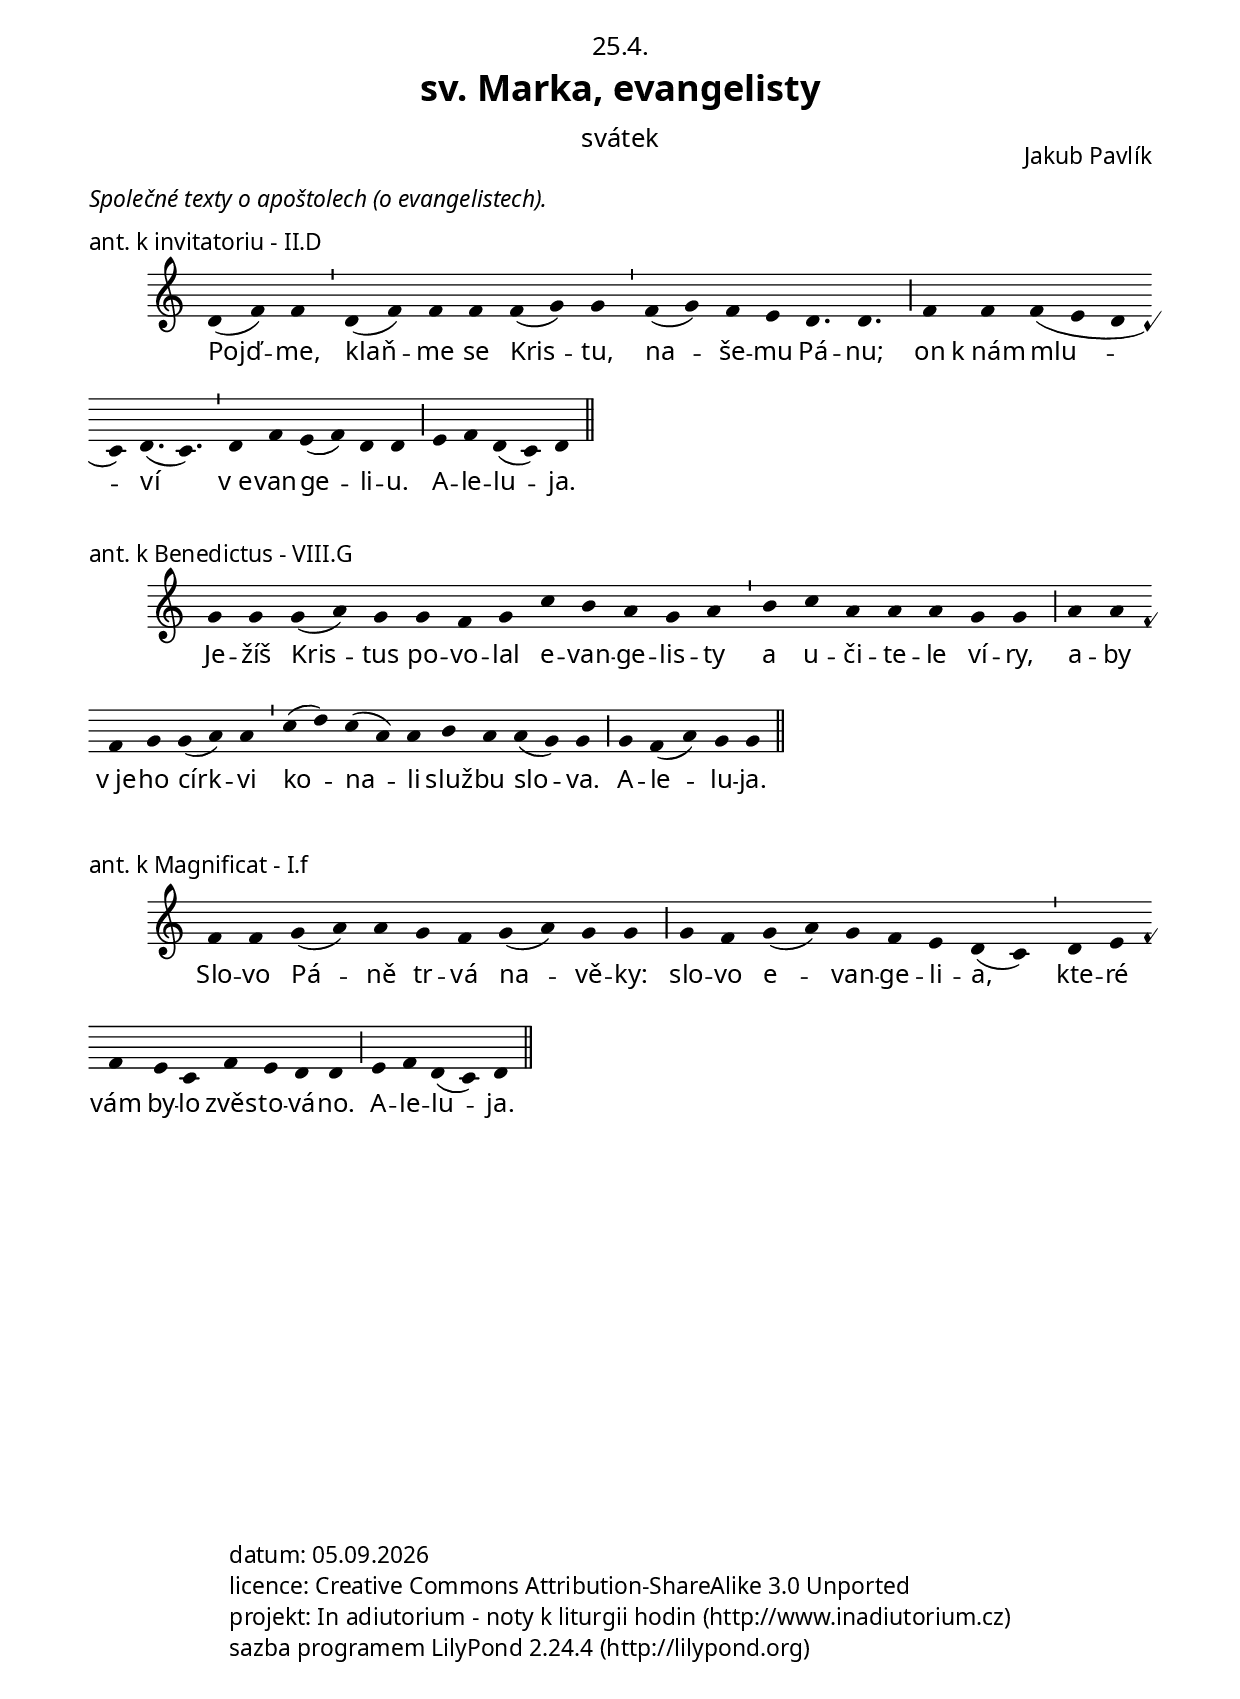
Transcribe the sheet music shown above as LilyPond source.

\version "2.15.37"

\include "../spolecne.ly"

\header {
  title = \markup\titleSvatek
            "sv. Marka, evangelisty"
            "svátek"
            25.4.
  composer = "Jakub Pavlík"
}

% tak diurnál 1994; diurnál 2007 odkazuje na commune apoštolů
% a texty společné evangelistům tiskne vždy znovu,
% jako čtyřsvazkové vydání
\markup\communia #'(#:evangelista)

\score {
  \relative c' {
    \choralniRezim
    d4( f) f \barMin
    d( f) f f f( g) g \barMin f( g) f e d4. d \barMaior
    f4 f f( e d c) d4.( c) \barMin d4 f e( f) d d \barMaior
    e f d( c) d \barFinalis
  }
  \addlyrics {
    Pojď -- me, klaň -- me se Kris -- tu, na -- še -- mu Pá -- nu;
    on k_nám mlu -- ví v_e -- van -- ge -- li -- u.
    A -- le -- lu -- ja.
  }
  \header {
    quid = "ant. k invitatoriu"
    modus = "II"
    differentia = "D"
    psalmus = ""
    fial = "pust_svatytyden.ly#invit?zacatek"
    id = "invit"
    piece = \markup {\sestavTitulekBezZalmu}
  }
}

\score {
  \relative c'' {
    \choralniRezim
    g4 g g( a) g g f g c b a g a \barMin
    b c a a a g g \barMaior
    a a f g g( a) a \barMin
    c( d) c( a) a b a a( g) g \barMaior
    g f( a) g g \barFinalis
  }
  \addlyrics {
    Je -- žíš Kris -- tus
    po -- vo -- lal e -- van -- ge -- lis -- ty
    a u -- či -- te -- le ví -- ry,
    a -- by v_je -- ho círk -- vi
    ko -- na -- li služ -- bu slo -- va.
    A -- le -- lu -- ja.
  }
  \header {
    quid = "ant. k Benedictus"
    modus = "VIII"
    differentia = "G"
    psalmus = ""
    placet = "lépe"
    id = "aben"
    piece = \markup {\sestavTitulekBezZalmu}
  }
}

\score {
  \relative c' {
    \choralniRezim
    f4 f g( a) a g f g( a) g g \barMaior
    g f g( a) g f e d( c) \barMin
    d e f e c f e d d \barMaior
    e f d( c) d \barFinalis
  }
  \addlyrics {
    Slo -- vo Pá -- ně tr -- vá na -- vě -- ky:
    slo -- vo e -- van -- ge -- li -- a,
    kte -- ré vám by -- lo zvěs -- to -- vá -- no.
    A -- le -- lu -- ja.
  }
  \header {
    quid = "ant. k Magnificat"
    modus = "I"
    differentia = "f"
    psalmus = ""
    id = "amag"
    piece = \markup {\sestavTitulekBezZalmu}
  }
}